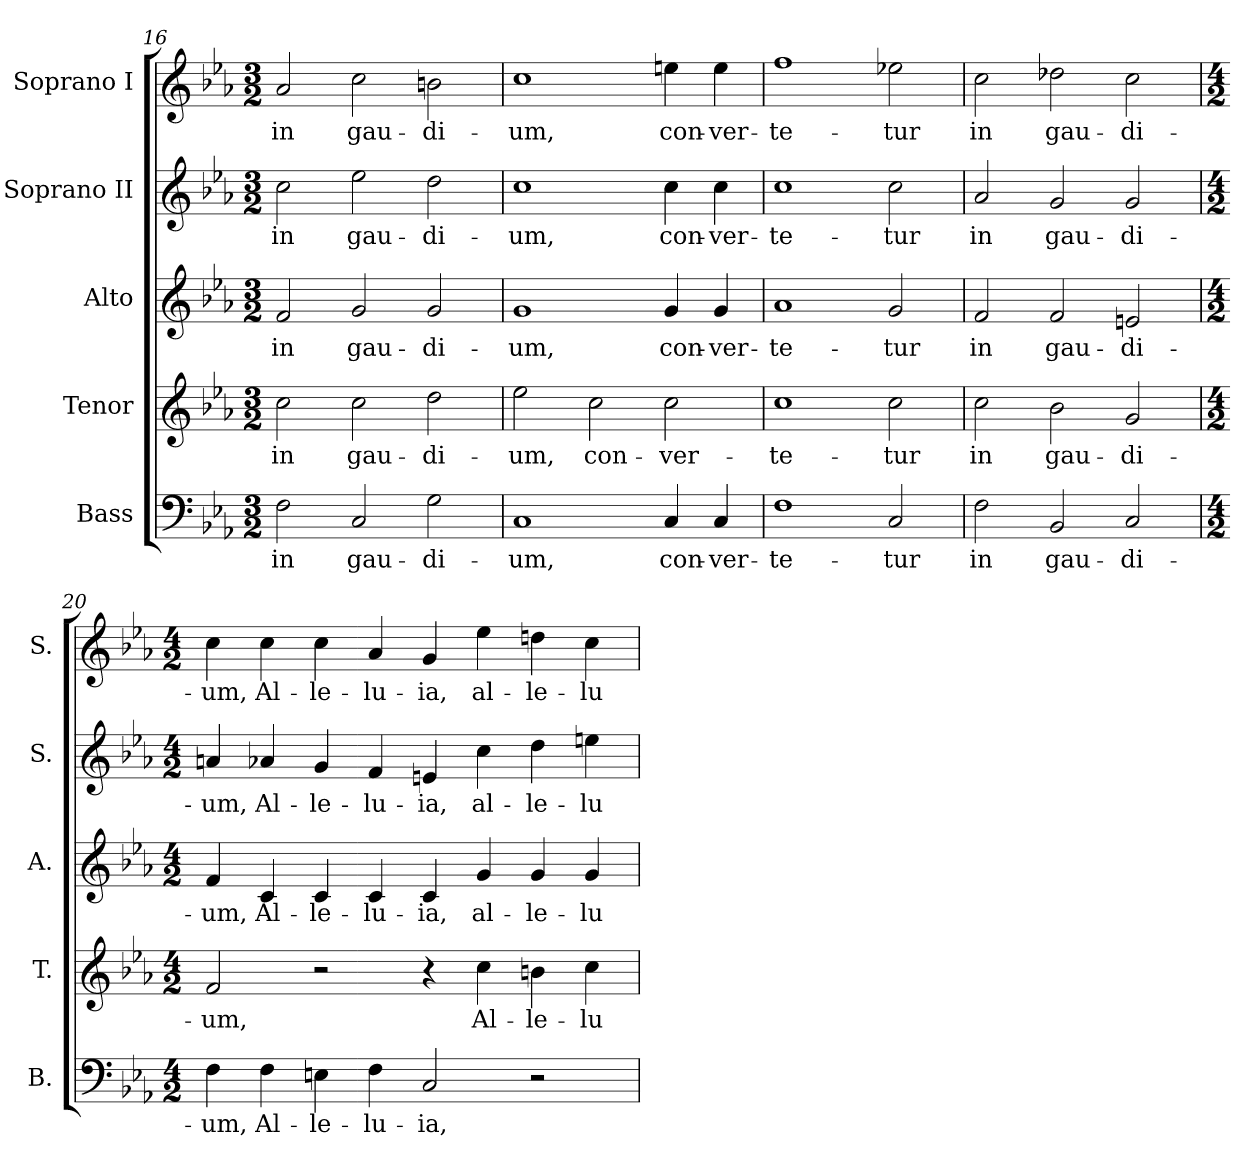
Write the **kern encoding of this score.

**kern	**text	**kern	**text	**kern	**text	**kern	**text	**kern	**text
*part5	*part5	*part4	*part4	*part3	*part3	*part2	*part2	*part1	*part1
*staff5	*staff5	*staff4	*staff4	*staff3	*staff3	*staff2	*staff2	*staff1	*staff1
*I"Bass	*	*I"Tenor	*	*I"Alto	*	*I"Soprano II	*	*I"Soprano I	*
*I'B.	*	*I'T.	*	*I'A.	*	*I'S.	*	*I'S.	*
*clefF4	*	*clefG2	*	*clefG2	*	*clefG2	*	*clefG2	*
*	*	*ITrd7c12	*	*	*	*	*	*	*
*k[b-e-a-]	*	*k[b-e-a-]	*	*k[b-e-a-]	*	*k[b-e-a-]	*	*k[b-e-a-]	*
*c:	*	*c:	*	*c:	*	*c:	*	*c:	*
*M3/2	*	*M3/2	*	*M3/2	*	*M3/2	*	*M3/2	*
=16	=16	=16	=16	=16	=16	=16	=16	=16	=16
!	!LO:LY:b:color=#000000	!	!	!	!	!	!	!	!
!	!	!	!LO:LY:b:color=#000000	!	!	!	!	!	!
!	!	!	!	!	!LO:LY:b:color=#000000	!	!	!	!
!	!	!	!	!	!	!	!LO:LY:b:color=#000000	!	!
!	!	!	!	!	!	!	!	!	!LO:LY:b:color=#000000
2Fi\	in	2ci\	in	2fi/	in	2cci\	in	2a-i/	in
!	!LO:LY:b:color=#000000	!	!	!	!	!	!	!	!
!	!	!	!LO:LY:b:color=#000000	!	!	!	!	!	!
!	!	!	!	!	!LO:LY:b:color=#000000	!	!	!	!
!	!	!	!	!	!	!	!LO:LY:b:color=#000000	!	!
!	!	!	!	!	!	!	!	!	!LO:LY:b:color=#000000
2Ci/	gau-	2ci\	gau-	2gi/	gau-	2ee-i\	gau-	2cci\	gau-
!	!LO:LY:b:color=#000000	!	!	!	!	!	!	!	!
!	!	!	!LO:LY:b:color=#000000	!	!	!	!	!	!
!	!	!	!	!	!LO:LY:b:color=#000000	!	!	!	!
!	!	!	!	!	!	!	!LO:LY:b:color=#000000	!	!
!	!	!	!	!	!	!	!	!	!LO:LY:b:color=#000000
2Gi\	-di-	2di\	-di-	2gi/	-di-	2ddi\	-di-	2bni\	-di-
=17	=17	=17	=17	=17	=17	=17	=17	=17	=17
!	!LO:LY:b:color=#000000	!	!	!	!	!	!	!	!
!	!	!	!LO:LY:b:color=#000000	!	!	!	!	!	!
!	!	!	!	!	!LO:LY:b:color=#000000	!	!	!	!
!	!	!	!	!	!	!	!LO:LY:b:color=#000000	!	!
!	!	!	!	!	!	!	!	!	!LO:LY:b:color=#000000
1Ci	-um,	2e-i\	-um,	1gi	-um,	1cci	-um,	1cci	-um,
!	!	!	!LO:LY:b:color=#000000	!	!	!	!	!	!
.	.	2ci\	con-	.	.	.	.	.	.
!	!LO:LY:b:color=#000000	!	!	!	!	!	!	!	!
!	!	!	!LO:LY:b:color=#000000	!	!	!	!	!	!
!	!	!	!	!	!LO:LY:b:color=#000000	!	!	!	!
!	!	!	!	!	!	!	!LO:LY:b:color=#000000	!	!
!	!	!	!	!	!	!	!	!	!LO:LY:b:color=#000000
4Ci/	con-	2ci\	-ver-	4gi/	con-	4cci\	con-	4eeni\	con-
!	!LO:LY:b:color=#000000	!	!	!	!	!	!	!	!
!	!	!	!	!	!LO:LY:b:color=#000000	!	!	!	!
!	!	!	!	!	!	!	!LO:LY:b:color=#000000	!	!
!	!	!	!	!	!	!	!	!	!LO:LY:b:color=#000000
4Ci/	-ver-	.	.	4gi/	-ver-	4cci\	-ver-	4eei\	-ver-
=18	=18	=18	=18	=18	=18	=18	=18	=18	=18
!	!LO:LY:b:color=#000000	!	!	!	!	!	!	!	!
!	!	!	!LO:LY:b:color=#000000	!	!	!	!	!	!
!	!	!	!	!	!LO:LY:b:color=#000000	!	!	!	!
!	!	!	!	!	!	!	!LO:LY:b:color=#000000	!	!
!	!	!	!	!	!	!	!	!	!LO:LY:b:color=#000000
1Fi	-te-	1ci	-te-	1a-i	-te-	1cci	-te-	1ffi	-te-
!	!LO:LY:b:color=#000000	!	!	!	!	!	!	!	!
!	!	!	!LO:LY:b:color=#000000	!	!	!	!	!	!
!	!	!	!	!	!LO:LY:b:color=#000000	!	!	!	!
!	!	!	!	!	!	!	!LO:LY:b:color=#000000	!	!
!	!	!	!	!	!	!	!	!	!LO:LY:b:color=#000000
2Ci/	-tur	2ci\	-tur	2gi/	-tur	2cci\	-tur	2ee-Xi\	-tur
=19	=19	=19	=19	=19	=19	=19	=19	=19	=19
!	!LO:LY:b:color=#000000	!	!	!	!	!	!	!	!
!	!	!	!LO:LY:b:color=#000000	!	!	!	!	!	!
!	!	!	!	!	!LO:LY:b:color=#000000	!	!	!	!
!	!	!	!	!	!	!	!LO:LY:b:color=#000000	!	!
!	!	!	!	!	!	!	!	!	!LO:LY:b:color=#000000
2Fi\	in	2ci\	in	2fi/	in	2a-i/	in	2cci\	in
!	!LO:LY:b:color=#000000	!	!	!	!	!	!	!	!
!	!	!	!LO:LY:b:color=#000000	!	!	!	!	!	!
!	!	!	!	!	!LO:LY:b:color=#000000	!	!	!	!
!	!	!	!	!	!	!	!LO:LY:b:color=#000000	!	!
!	!	!	!	!	!	!	!	!	!LO:LY:b:color=#000000
2BB-i/	gau-	2B-i\	gau-	2fi/	gau-	2gi/	gau-	2dd-Xi\	gau-
!	!LO:LY:b:color=#000000	!	!	!	!	!	!	!	!
!	!	!	!LO:LY:b:color=#000000	!	!	!	!	!	!
!	!	!	!	!	!LO:LY:b:color=#000000	!	!	!	!
!	!	!	!	!	!	!	!LO:LY:b:color=#000000	!	!
!	!	!	!	!	!	!	!	!	!LO:LY:b:color=#000000
2Ci/	-di-	2Gi/	-di-	2eni/	-di-	2gi/	-di-	2cci\	-di-
!!LO:PB:g=z
=20	=20	=20	=20	=20	=20	=20	=20	=20	=20
*M4/2	*	*M4/2	*	*M4/2	*	*M4/2	*	*M4/2	*
!	!LO:LY:b:color=#000000	!	!	!	!	!	!	!	!
!	!	!	!LO:LY:b:color=#000000	!	!	!	!	!	!
!	!	!	!	!	!LO:LY:b:color=#000000	!	!	!	!
!	!	!	!	!	!	!	!LO:LY:b:color=#000000	!	!
!	!	!	!	!	!	!	!	!	!LO:LY:b:color=#000000
4Fi\	-um,	2Fi/	-um,	4fi/	-um,	4ani/	-um,	4cci\	-um,
!	!LO:LY:b:color=#000000	!	!	!	!	!	!	!	!
!	!	!	!	!	!LO:LY:b:color=#000000	!	!	!	!
!	!	!	!	!	!	!	!LO:LY:b:color=#000000	!	!
!	!	!	!	!	!	!	!	!	!LO:LY:b:color=#000000
4Fi\	Al-	.	.	4ci/	Al-	4a-Xi/	Al-	4cci\	Al-
!	!LO:LY:b:color=#000000	!	!	!	!	!	!	!	!
!	!	!	!	!	!LO:LY:b:color=#000000	!	!	!	!
!	!	!	!	!	!	!	!LO:LY:b:color=#000000	!	!
!	!	!	!	!	!	!	!	!	!LO:LY:b:color=#000000
4Eni\	-le-	2r	.	4ci/	-le-	4gi/	-le-	4cci\	-le-
!	!LO:LY:b:color=#000000	!	!	!	!	!	!	!	!
!	!	!	!	!	!LO:LY:b:color=#000000	!	!	!	!
!	!	!	!	!	!	!	!LO:LY:b:color=#000000	!	!
!	!	!	!	!	!	!	!	!	!LO:LY:b:color=#000000
4Fi\	-lu-	.	.	4ci/	-lu-	4fi/	-lu-	4a-i/	-lu-
!	!LO:LY:b:color=#000000	!	!	!	!	!	!	!	!
!	!	!	!	!	!LO:LY:b:color=#000000	!	!	!	!
!	!	!	!	!	!	!	!LO:LY:b:color=#000000	!	!
!	!	!	!	!	!	!	!	!	!LO:LY:b:color=#000000
2Ci/	-ia,	4r	.	4ci/	-ia,	4eni/	-ia,	4gi/	-ia,
!	!	!	!LO:LY:b:color=#000000	!	!	!	!	!	!
!	!	!	!	!	!LO:LY:b:color=#000000	!	!	!	!
!	!	!	!	!	!	!	!LO:LY:b:color=#000000	!	!
!	!	!	!	!	!	!	!	!	!LO:LY:b:color=#000000
.	.	4ci\	Al-	4gi/	al-	4cci\	al-	4ee-i\	al-
!	!	!	!LO:LY:b:color=#000000	!	!	!	!	!	!
!	!	!	!	!	!LO:LY:b:color=#000000	!	!	!	!
!	!	!	!	!	!	!	!LO:LY:b:color=#000000	!	!
!	!	!	!	!	!	!	!	!	!LO:LY:b:color=#000000
2r	.	4Bni\	-le-	4gi/	-le-	4ddi\	-le-	4ddni\	-le-
!	!	!	!LO:LY:b:color=#000000	!	!	!	!	!	!
!	!	!	!	!	!LO:LY:b:color=#000000	!	!	!	!
!	!	!	!	!	!	!	!LO:LY:b:color=#000000	!	!
!	!	!	!	!	!	!	!	!	!LO:LY:b:color=#000000
.	.	4ci\	-lu-	4gi/	-lu-	4eeni\	-lu-	4cci\	-lu-
=	=	=	=	=	=	=	=	=	=
*-	*-	*-	*-	*-	*-	*-	*-	*-	*-
